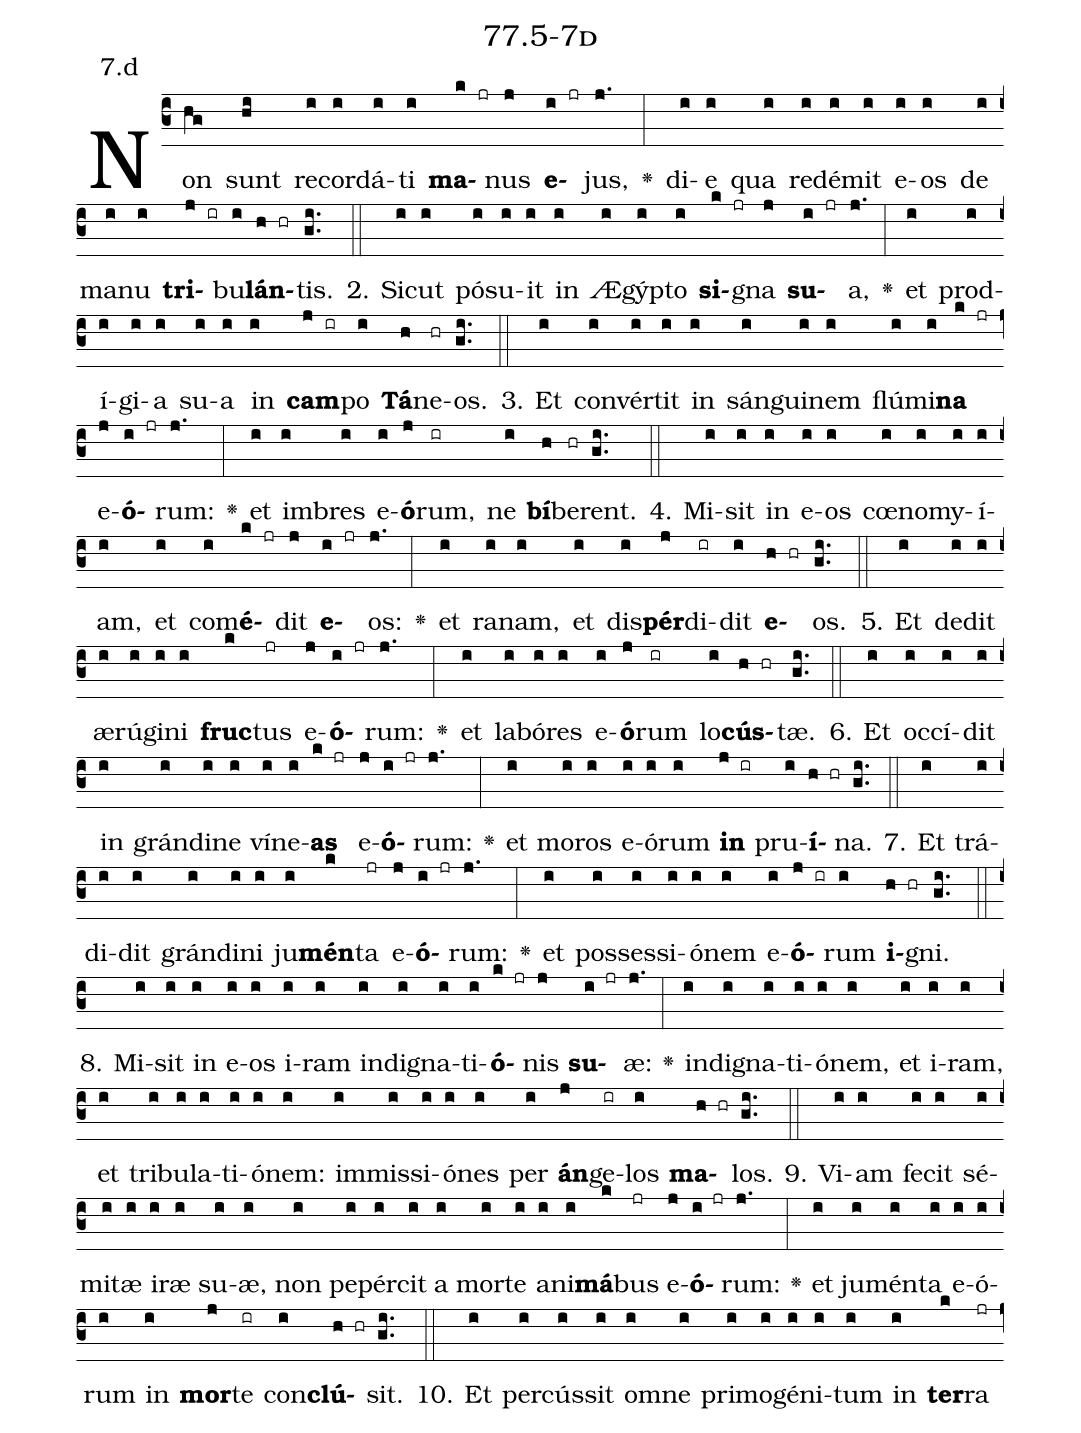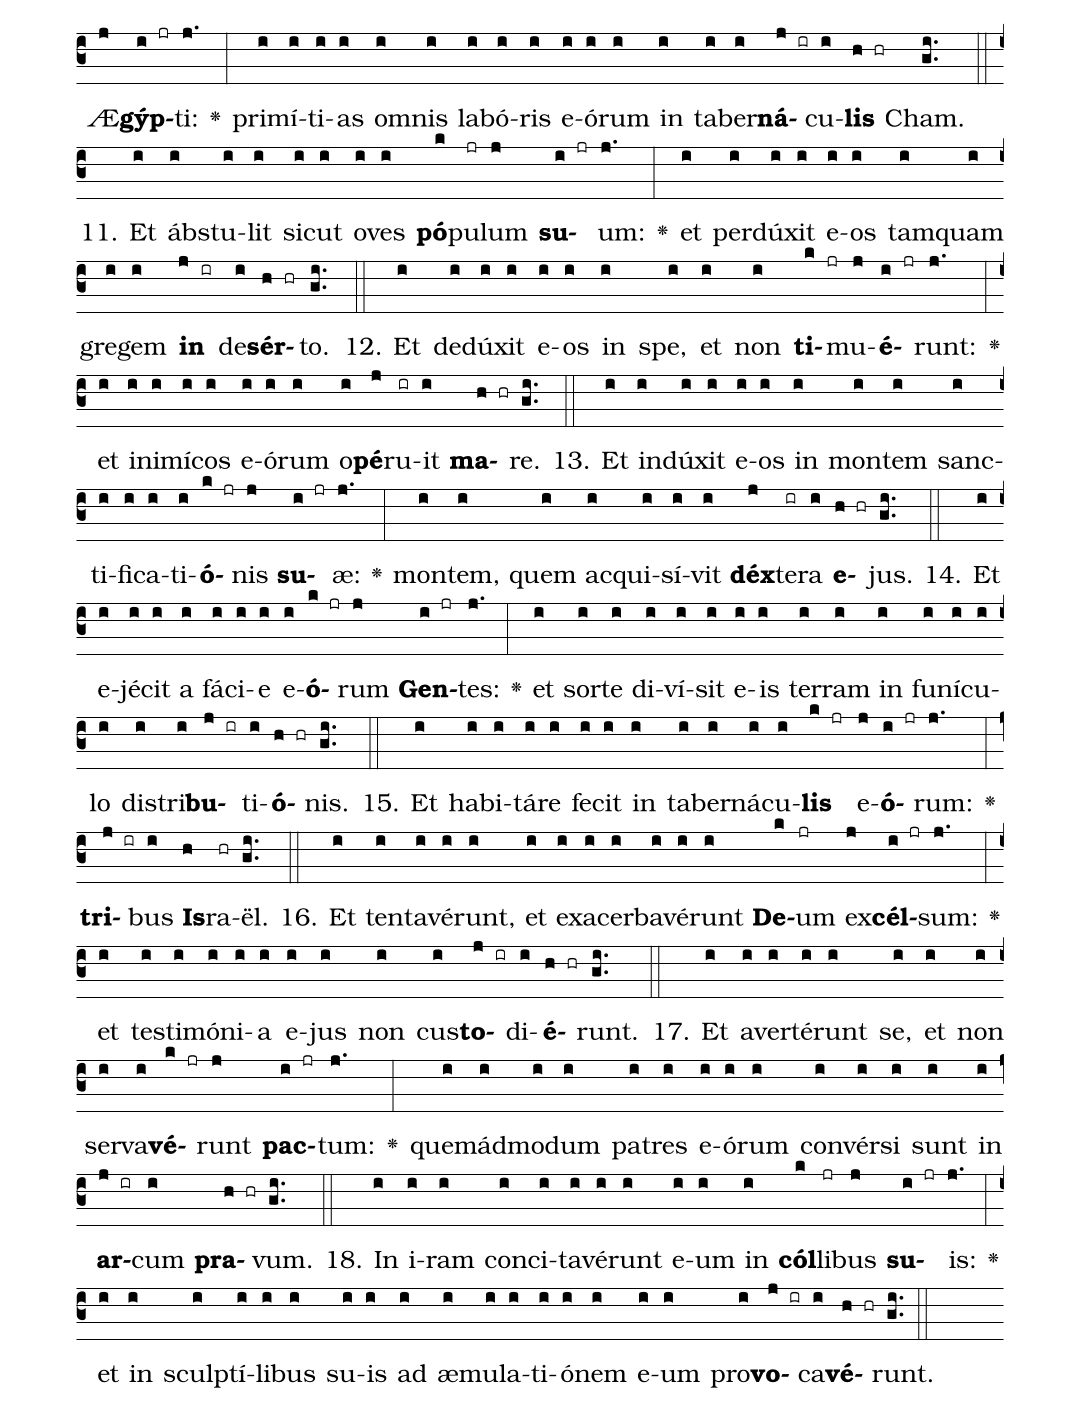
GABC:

name: 77.5-7d;
annotation: 7.d;
%%
(c3)Non(hg) sunt(hi) re(i)cor(i)dá(i)ti(i) <b>ma</b>(k jr)nus(j) <b>e</b>(i jr)jus,(j.) <v>\greheightstar</v>(:) di(i)e(i) qua(i) red(i)é(i)mit(i) e(i)os(i) de(i) ma(i)nu(i) <b>tri</b>(j ir)bu(i)<b>lán</b>(h hr)tis.(gi..) (::)
2. Sic(i)ut(i) pó(i)su(i)it(i) in(i) Æ(i)gýp(i)to(i) <b>si</b>(k jr)gna(j) <b>su</b>(i jr)a,(j.) <v>\greheightstar</v>(:) et(i) prod(i)í(i)gi(i)a(i) su(i)a(i) in(i) <b>cam</b>(j ir)po(i) <b>Tá</b>(h)ne(hr)os.(gi..) (::)
3. Et(i) con(i)vér(i)tit(i) in(i) sán(i)gui(i)nem(i) flú(i)mi(i)<b>na</b>(k jr) e(j)<b>ó</b>(i jr)rum:(j.) <v>\greheightstar</v>(:) et(i) im(i)bres(i) e(i)<b>ó</b>(j)rum,(ir) ne(i) <b>bí</b>(h)be(hr)rent.(gi..) (::)
4. Mi(i)sit(i) in(i) e(i)os(i) cœ(i)no(i)my(i)í(i)am,(i) et(i) com(i)<b>é</b>(k jr)dit(j) <b>e</b>(i jr)os:(j.) <v>\greheightstar</v>(:) et(i) ra(i)nam,(i) et(i) dis(i)<b>pér</b>(j)di(ir)dit(i) <b>e</b>(h hr)os.(gi..) (::)
5. Et(i) de(i)dit(i) æ(i)rú(i)gi(i)ni(i) <b>fruc</b>(k)tus(jr) e(j)<b>ó</b>(i jr)rum:(j.) <v>\greheightstar</v>(:) et(i) la(i)bó(i)res(i) e(i)<b>ó</b>(j)rum(ir) lo(i)<b>cús</b>(h hr)tæ.(gi..) (::)
6. Et(i) oc(i)cí(i)dit(i) in(i) grán(i)di(i)ne(i) ví(i)ne(i)<b>as</b>(k jr) e(j)<b>ó</b>(i jr)rum:(j.) <v>\greheightstar</v>(:) et(i) mo(i)ros(i) e(i)ó(i)rum(i) <b>in</b>(j ir) pru(i)<b>í</b>(h hr)na.(gi..) (::)
7. Et(i) trá(i)di(i)dit(i) grán(i)di(i)ni(i) ju(i)<b>mén</b>(k)ta(jr) e(j)<b>ó</b>(i jr)rum:(j.) <v>\greheightstar</v>(:) et(i) pos(i)ses(i)si(i)ó(i)nem(i) e(i)<b>ó</b>(j ir)rum(i) <b>i</b>(h hr)gni.(gi..) (::)
8. Mi(i)sit(i) in(i) e(i)os(i) i(i)ram(i) in(i)di(i)gna(i)ti(i)<b>ó</b>(k jr)nis(j) <b>su</b>(i jr)æ:(j.) <v>\greheightstar</v>(:) in(i)di(i)gna(i)ti(i)ó(i)nem,(i) et(i) i(i)ram,(i) et(i) tri(i)bu(i)la(i)ti(i)ó(i)nem:(i) im(i)mis(i)si(i)ó(i)nes(i) per(i) <b>án</b>(j)ge(ir)los(i) <b>ma</b>(h hr)los.(gi..) (::)
9. Vi(i)am(i) fe(i)cit(i) sé(i)mi(i)tæ(i) i(i)ræ(i) su(i)æ,(i) non(i) pe(i)pér(i)cit(i) a(i) mor(i)te(i) a(i)ni(i)<b>má</b>(k)bus(jr) e(j)<b>ó</b>(i jr)rum:(j.) <v>\greheightstar</v>(:) et(i) ju(i)mén(i)ta(i) e(i)ó(i)rum(i) in(i) <b>mor</b>(j)te(ir) con(i)<b>clú</b>(h hr)sit.(gi..) (::)
10. Et(i) per(i)cús(i)sit(i) om(i)ne(i) pri(i)mo(i)gé(i)ni(i)tum(i) in(i) <b>ter</b>(k)ra(jr) Æ(j)<b>gýp</b>(i jr)ti:(j.) <v>\greheightstar</v>(:) pri(i)mí(i)ti(i)as(i) om(i)nis(i) la(i)bó(i)ris(i) e(i)ó(i)rum(i) in(i) ta(i)ber(i)<b>ná</b>(j ir)cu(i)<b>lis</b>(h hr) Cham.(gi..) (::)
11. Et(i) ábs(i)tu(i)lit(i) sic(i)ut(i) o(i)ves(i) <b>pó</b>(k)pu(jr)lum(j) <b>su</b>(i jr)um:(j.) <v>\greheightstar</v>(:) et(i) per(i)dú(i)xit(i) e(i)os(i) tam(i)quam(i) gre(i)gem(i) <b>in</b>(j ir) de(i)<b>sér</b>(h hr)to.(gi..) (::)
12. Et(i) de(i)dú(i)xit(i) e(i)os(i) in(i) spe,(i) et(i) non(i) <b>ti</b>(k jr)mu(j)<b>é</b>(i jr)runt:(j.) <v>\greheightstar</v>(:) et(i) in(i)i(i)mí(i)cos(i) e(i)ó(i)rum(i) o(i)<b>pé</b>(j)ru(ir)it(i) <b>ma</b>(h hr)re.(gi..) (::)
13. Et(i) in(i)dú(i)xit(i) e(i)os(i) in(i) mon(i)tem(i) sanc(i)ti(i)fi(i)ca(i)ti(i)<b>ó</b>(k jr)nis(j) <b>su</b>(i jr)æ:(j.) <v>\greheightstar</v>(:) mon(i)tem,(i) quem(i) ac(i)qui(i)sí(i)vit(i) <b>déx</b>(j)te(ir)ra(i) <b>e</b>(h hr)jus.(gi..) (::)
14. Et(i) e(i)jé(i)cit(i) a(i) fá(i)ci(i)e(i) e(i)<b>ó</b>(k jr)rum(j) <b>Gen</b>(i jr)tes:(j.) <v>\greheightstar</v>(:) et(i) sor(i)te(i) di(i)ví(i)sit(i) e(i)is(i) ter(i)ram(i) in(i) fu(i)ní(i)cu(i)lo(i) dis(i)tri(i)<b>bu</b>(j ir)ti(i)<b>ó</b>(h hr)nis.(gi..) (::)
15. Et(i) ha(i)bi(i)tá(i)re(i) fe(i)cit(i) in(i) ta(i)ber(i)ná(i)cu(i)<b>lis</b>(k jr) e(j)<b>ó</b>(i jr)rum:(j.) <v>\greheightstar</v>(:) <b>tri</b>(j ir)bus(i) <b>Is</b>(h)ra(hr)ël.(gi..) (::)
16. Et(i) ten(i)ta(i)vé(i)runt,(i) et(i) ex(i)a(i)cer(i)ba(i)vé(i)runt(i) <b>De</b>(k)um(jr) ex(j)<b>cél</b>(i jr)sum:(j.) <v>\greheightstar</v>(:) et(i) tes(i)ti(i)mó(i)ni(i)a(i) e(i)jus(i) non(i) cus(i)<b>to</b>(j ir)di(i)<b>é</b>(h hr)runt.(gi..) (::)
17. Et(i) a(i)ver(i)té(i)runt(i) se,(i) et(i) non(i) ser(i)va(i)<b>vé</b>(k jr)runt(j) <b>pac</b>(i jr)tum:(j.) <v>\greheightstar</v>(:) quem(i)ád(i)mo(i)dum(i) pa(i)tres(i) e(i)ó(i)rum(i) con(i)vér(i)si(i) sunt(i) in(i) <b>ar</b>(j ir)cum(i) <b>pra</b>(h hr)vum.(gi..) (::)
18. In(i) i(i)ram(i) con(i)ci(i)ta(i)vé(i)runt(i) e(i)um(i) in(i) <b>cól</b>(k)li(jr)bus(j) <b>su</b>(i jr)is:(j.) <v>\greheightstar</v>(:) et(i) in(i) sculp(i)tí(i)li(i)bus(i) su(i)is(i) ad(i) æ(i)mu(i)la(i)ti(i)ó(i)nem(i) e(i)um(i) pro(i)<b>vo</b>(j ir)ca(i)<b>vé</b>(h hr)runt.(gi..) (::)
